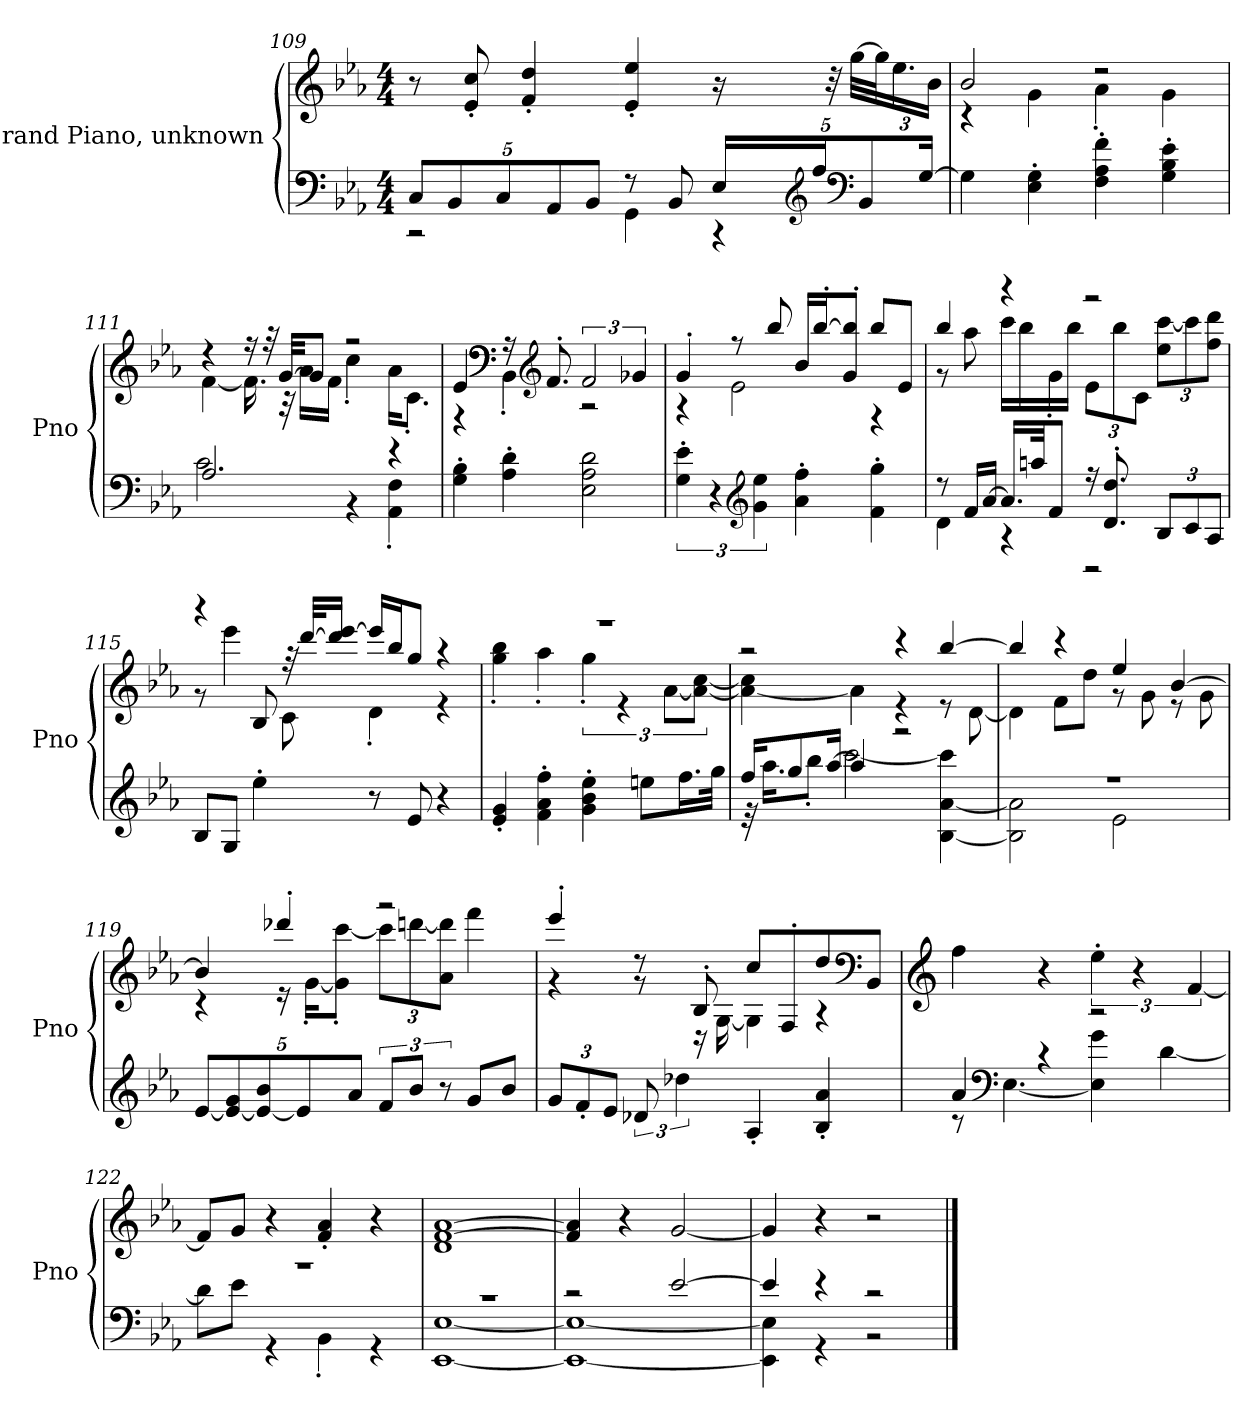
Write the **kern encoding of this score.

**kern	**kern
*part1	*part1
*staff2	*staff1
*I"Grand Piano, unknown	*
*I'Pno	*
!!LO:LB:g=z
*clefF4	*clefG2
*k[b-e-a-]	*k[b-e-a-]
*M4/4	*M4/4
*Xbrackettup	*
=109	=109
*^	*
10C/L	2r	8r
10BB-/	.	.
.	.	8e-/' 8cc/'
10C/	.	.
.	.	4f/' 4dd/'
10AA-/	.	.
10BB-/J	.	.
8r	4GG\	4e-/' 4ee-/'
8BB-/	.	.
20E-/LL	4r	16r
*clefG2	*	*
20ff/J	.	.
.	.	32r
.	.	[32gg\LLL
*clefF4	*	*
10BB-/	.	.
*	*	*Xbrackettup
.	.	48gg\J]
.	.	24.ee-\
[20G/Jk	.	.
.	.	24b-\JJ
*v	*v	*
=110	=110
*	*^
4G\]	2b-/	4r
4E-\' 4G\'	.	4g\
4F\' 4A-\' 4f\'	2r	4a-'\
4G\' 4B-\' 4e-\'	.	4g\
=111	=111	=111
*^	*	*
2.A-/	2c\	4r	[4f\
.	.	16r	16.f\]
.	.	32r	.
.	.	[32g/KKL	32r
.	.	8g/J]	16a-\LL
.	.	.	16f\JJ
.	4r	2r	4cc'\
4r	4AA-\' 4F\'	.	16a-\KL
.	.	.	8.c'\J
*v	*v	*	*
!!LO:LB:g=z	!!
=112	=112	=112
4G\' 4B-\'	4e-/	4r
*	*clefF4	*
4A-\' 4d\'	16r	4BB-'\
*	*clefG2	*
.	8.f'/	.
*	*brackettup	*
2E-\ 2A-\ 2d\	3f/	2r
.	6g-X/	.
=113	=113	=113
*brackettup	*	*
6G\' 6e-\'	4g'/	4r
6r	.	.
.	8r	2e-\
*clefG2	*	*
6g\ 6ee-\	.	.
.	8bb-/	.
4a-\' 4ff\'	16b-/LL	.
.	[16bb-'/J	.
.	8g/' 8bb-/]'J	.
4f\' 4gg\'	8bb-/L	4r
.	8e-/J	.
=114	=114	=114
*^	*	*
8r	4d\	4bb-/	8r
16f/LL	.	.	8aa-\
[16a-/JJ	.	.	.
16.a-/LL]	4r	4r	16ccc\LL
.	.	.	16bb-\
32aan/JK	.	.	.
8f/J	.	.	16g'\
.	.	.	16bb-\JJ
*	*	*	*Xbrackettup
16r	2r	2r	12e-\L
8.d/' 8.dd/'	.	.	.
.	.	.	12bb-\
.	.	.	12c\J
*Xbrackettup	*	*	*
12B-/L	.	.	12ee-\ [12ccc\L
12c/	.	.	12ccc\]
12A-/J	.	.	12ff\ 12ddd\J
*v	*v	*	*
!!LO:PB:g=z	!!
=115	=115	=115
8B-/L	4r	8r
8G/J	.	4eee-\
4ee-'\	8B-/	.
.	32r	8c\
.	[32ddd/KLL	.
.	16ddd/] [16eee-/JJ	.
8r	16eee-/LL]	4d'\
.	16bb-/J	.
8e-/	8gg/J	.
4r	4r	4r
=116	=116	=116
4e-/' 4g/'	1r	4gg\' 4bb-\'
4f\' 4a-\' 4ff\'	.	4aa-'\
*	*	*brackettup
4g\' 4b-\' 4ee-\'	.	6gg'\
.	.	6r
8een\L	.	.
.	.	[12a-\L
16.ff\L	.	.
.	.	12a-\_ [12cc\J
32gg\JJk	.	.
=117	=117	=117
*^	*	*
16ff/KL	32r	2r	4a-\_ 4cc\]
.	16.aa-\KL	.	.
8gg/	.	.	.
.	8bb-'\J	.	.
[16aa-/Jk	.	.	.
4aa-/]	[2ccc\	.	4a-\]
2r	.	4r	4r
.	[4B-\ [4a-\ 4ccc\]	[4bb-/	8r
.	.	.	[8d\
=118	=118	=118	=118
1r	2B-\] 2a-\]	4bb-/]	4d\]
.	.	4r	8f\L
.	.	.	8dd\J
.	2e-\	4ee-/	8r
.	.	.	8g\
.	.	[4b-/	8r
.	.	.	8g\
*v	*v	*	*
!!LO:LB:g=z	!!
=119	=119	=119
[10e-/L	4b-/]	4r
10e-/_ 10g/	.	.
10e-/_ 10b-/	.	.
.	4ddd-X'/	16r
10e-/]	.	.
.	.	[16g'\KL
.	.	8g\]' [8ccc\'J
10a-/J	.	.
*brackettup	*	*Xbrackettup
12f/L	2r	12ccc\L]
12b-/J	.	[12dddn\
12r	.	12a-\ 12ddd\]J
8g/L	.	4fff\
8b-/J	.	.
=120	=120	=120
*Xbrackettup	*	*
12g/L	4eee-'/	4r
12f'/	.	.
12e-/J	.	.
*brackettup	*	*
12d-X/	8r	8r
6dd-X\	.	.
.	8B-'/	16r
.	.	[16G\
4A-'/	8cc/L	4G\]
.	8F'/	.
4B-/' 4a-/'	8dd/	4r
*	*clefF4	*
.	8BB-/J	.
*	*v	*v
=121	=121
*	*clefG2
*^	*
4a-/	8r	4ff\
*clefF4	*	*
.	[4.E-\	.
4r	.	4r
*	*	*brackettup
2r	4E-\] 4g\	6ee-'\
.	.	6r
.	[4d\	.
.	.	[6f/
!!LO:LB:g=z
=122	=122	=122
1r	8d\L]	8f/L]
.	8e-\J	8g/J
.	4r	4r
.	4BB-'\	4f/' 4a-/'
.	4r	4r
=123	=123	=123
*	*	*^
1r	[1EE- [1E-	[1f [1a-	1d
*	*	*v	*v
=124	=124	=124
2r	1EE-_ 1E-_	4f/] 4a-/]
.	.	4r
[2e-/	.	[2g/
=125	=125	=125
4e-/]	4EE-\] 4E-\]	4g/]
4r	4r	4r
2r	2r	2r
*v	*v	*
==	==
*-	*-
